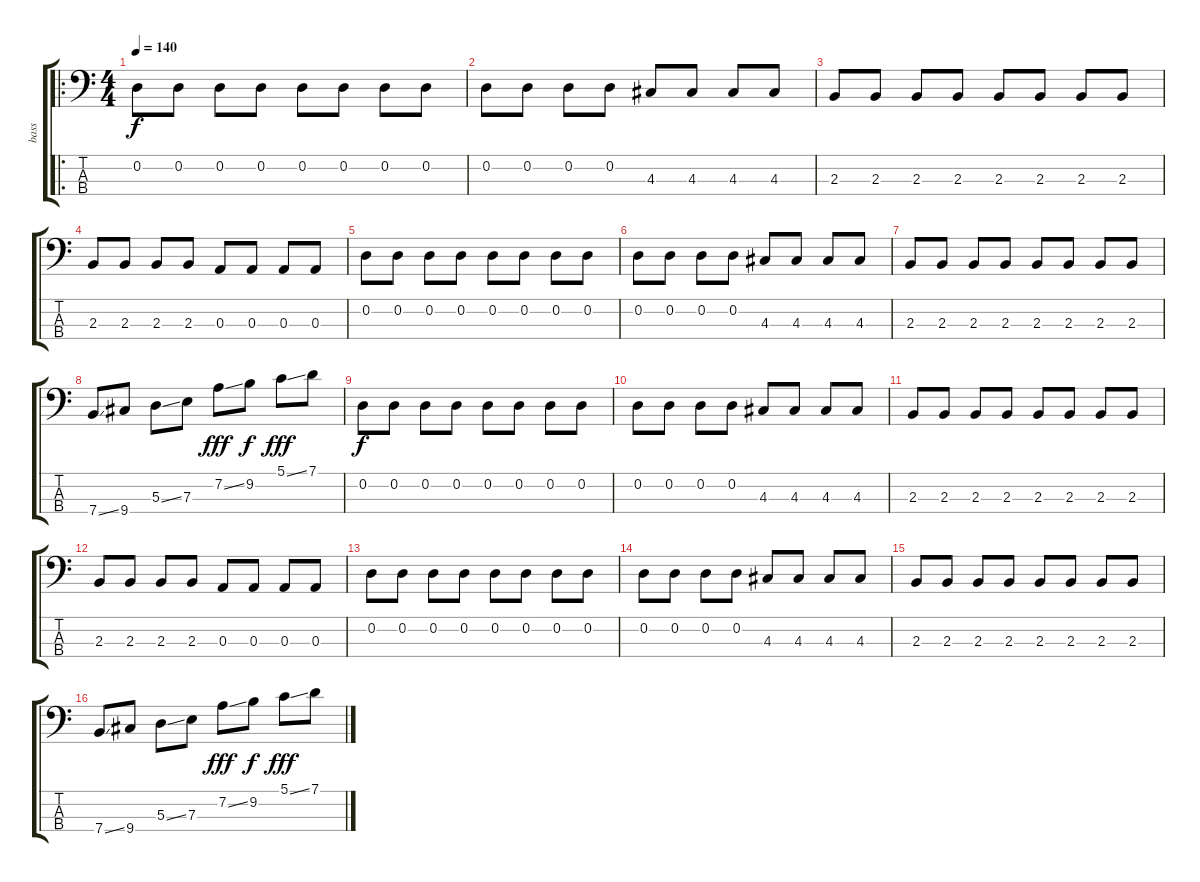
\track ("bass" "bass") {instrument electricbasspick}
\staff {score tabs}
\tuning (G2 D2 A1 E1) {hide}
\ro
\ts (4 4)
\tempo 140
\clef f4
\ks c
0.2.8{dy f} 0.2.8 0.2.8 0.2.8 0.2.8 0.2.8 0.2.8 0.2.8 |
0.2.8 0.2.8 0.2.8 0.2.8 4.3.8 4.3.8 4.3.8 4.3.8 |
2.3.8 2.3.8 2.3.8 2.3.8 2.3.8 2.3.8 2.3.8 2.3.8 |
2.3.8 2.3.8 2.3.8 2.3.8 0.3.8 0.3.8 0.3.8 0.3.8 |
0.2.8 0.2.8 0.2.8 0.2.8 0.2.8 0.2.8 0.2.8 0.2.8 |
0.2.8 0.2.8 0.2.8 0.2.8 4.3.8 4.3.8 4.3.8 4.3.8 |
2.3.8 2.3.8 2.3.8 2.3.8 2.3.8 2.3.8 2.3.8 2.3.8 |
7.4{ss}.8 9.4.8 5.3{ss}.8 7.3.8 7.2{ss}.8{dy fff} 9.2.8{dy f} 5.1{ss}.8{dy fff} 7.1.8 |
0.2.8{dy f} 0.2.8 0.2.8 0.2.8 0.2.8 0.2.8 0.2.8 0.2.8 |
0.2.8 0.2.8 0.2.8 0.2.8 4.3.8 4.3.8 4.3.8 4.3.8 |
2.3.8 2.3.8 2.3.8 2.3.8 2.3.8 2.3.8 2.3.8 2.3.8 |
2.3.8 2.3.8 2.3.8 2.3.8 0.3.8 0.3.8 0.3.8 0.3.8 |
0.2.8 0.2.8 0.2.8 0.2.8 0.2.8 0.2.8 0.2.8 0.2.8 |
0.2.8 0.2.8 0.2.8 0.2.8 4.3.8 4.3.8 4.3.8 4.3.8 |
2.3.8 2.3.8 2.3.8 2.3.8 2.3.8 2.3.8 2.3.8 2.3.8 |
7.4{ss}.8 9.4.8 5.3{ss}.8 7.3.8 7.2{ss}.8{dy fff} 9.2.8{dy f} 5.1{ss}.8{dy fff} 7.1.8
